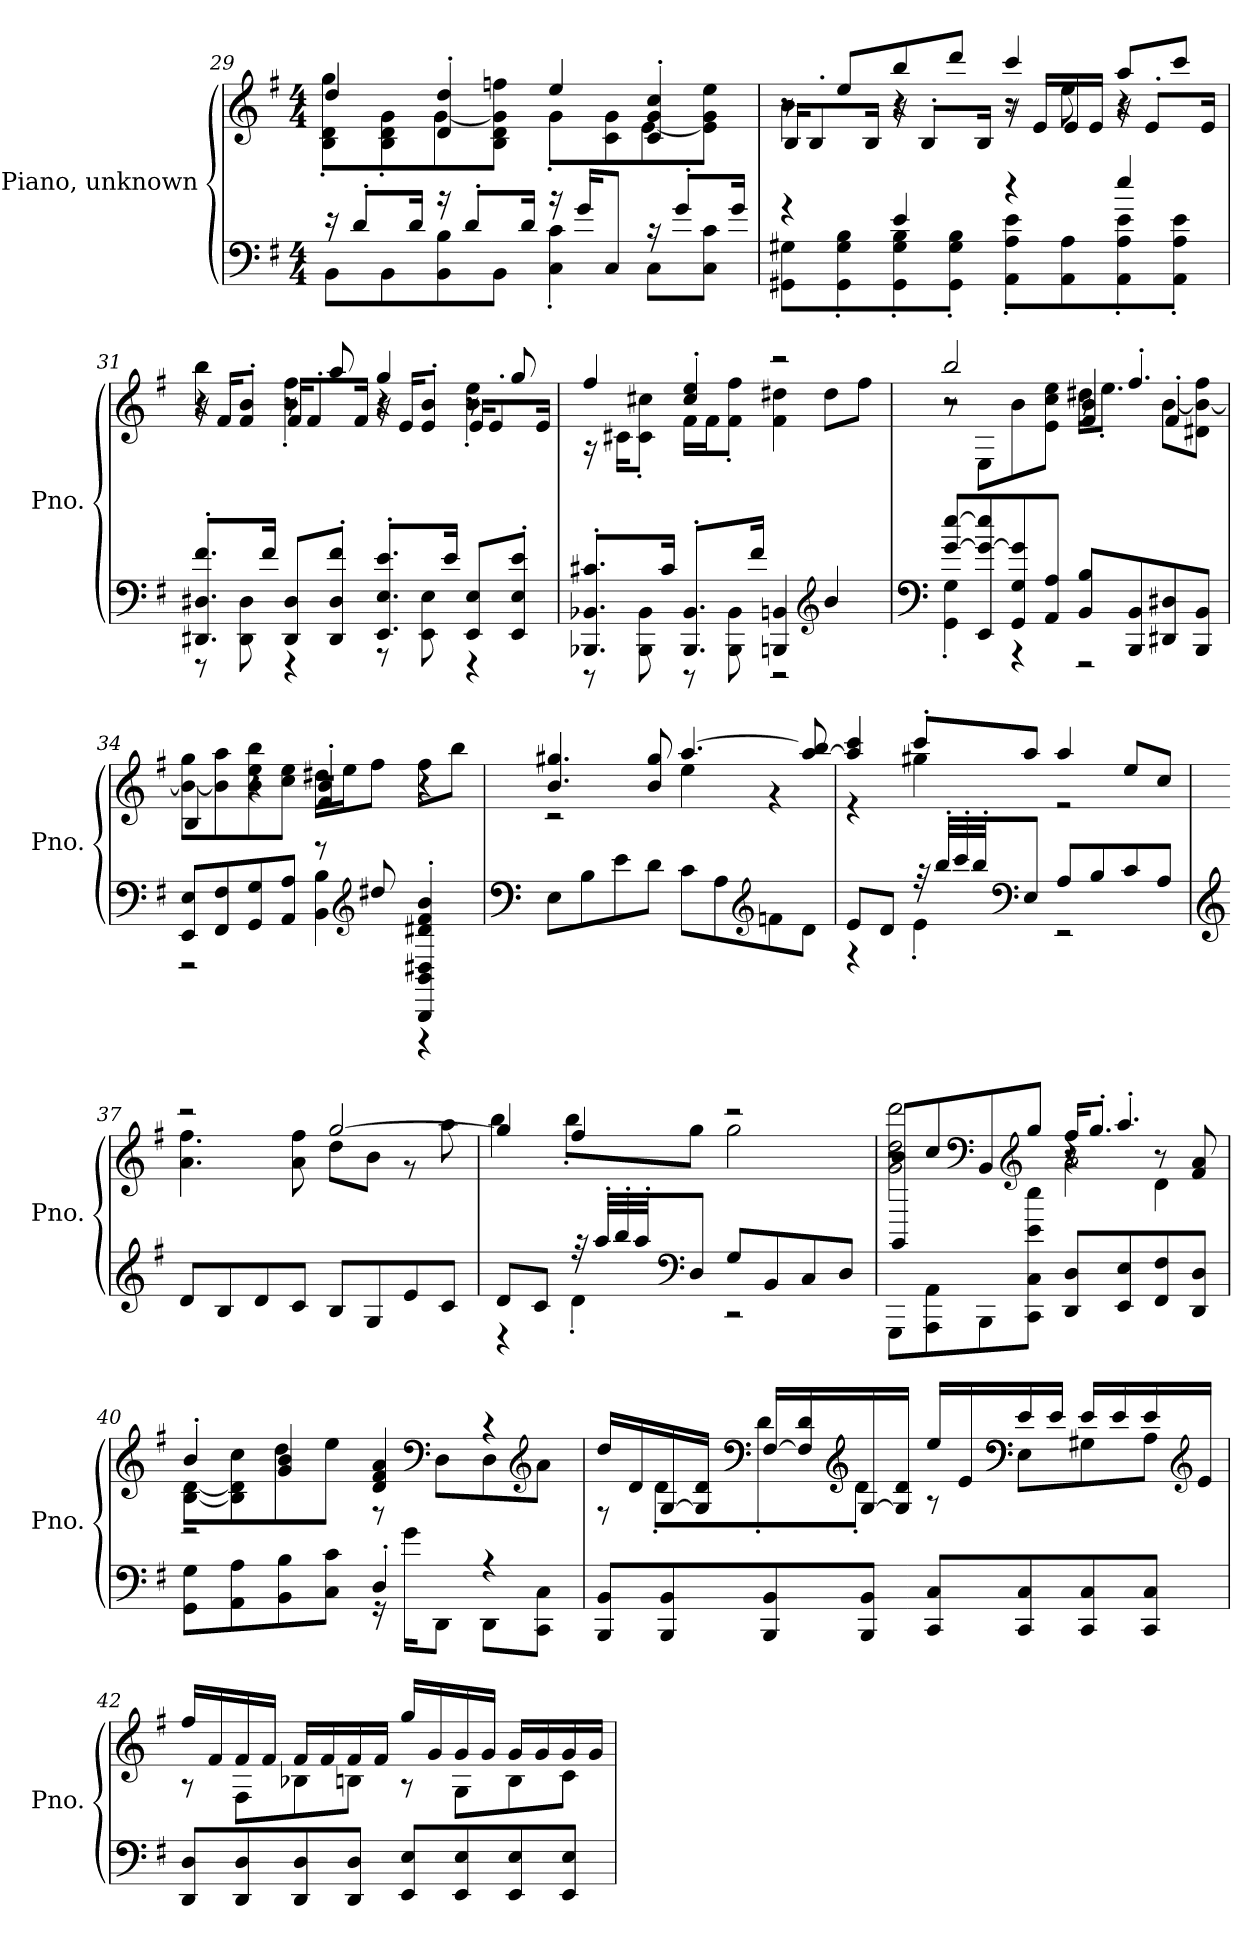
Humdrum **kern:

**kern	**kern
*part1	*part1
*staff2	*staff1
*I"Piano, unknown	*
*I'Pno.	*
*clefF4	*clefG2
*k[f#]	*k[f#]
*M4/4	*M4/4
=29	=29
*^	*^
16r	8BB\L	4dd/	8B\' 8d\' 8gg\'L
8d'/L	.	.	.
.	8BB\	.	8B\' 8d\' 8g\'
16d/Jk	.	.	.
16r	8BB\ 8B\	4d/' 4dd/'	[8g\
8d'/L	.	.	.
.	8BB\J	.	8B\ 8d\ 8g\] 8ffn\J
16d/Jk	.	.	.
16r	4C\' 4c\'	4ee/	8g'\L
16g/KL	.	.	.
8C/J	.	.	8c\ 8g\
16r	8C\L	4c/' 4g/' 4cc/'	[8e\
8g'/L	.	.	.
.	8C\ 8c\J	.	8e\] 8g\ 8ee\J
16g/Jk	.	.	.
!!LO:LB:g=z
=30	=30	=30	=30
*	*	*	*^
4r	8GG#X\ 8G#X\L	8r	4b\	16B/KL
.	.	.	.	8B'/
.	8GG#\' 8G#\' 8B\'	8ee/L	.	.
.	.	.	.	16B/Jk
4e/	8GG#\' 8G#\' 8B\'	8bb/	4r	16r
.	.	.	.	8B'/L
.	8GG#\' 8G#\' 8B\'J	8ddd/J	.	.
.	.	.	.	16B/Jk
4r	8AA\' 8A\' 8e\'L	4ccc/	8r	16r
.	.	.	.	16e/LL
.	8AA\ 8A\	.	8ee\	16e/
.	.	.	.	16e/JJ
4ee/	8AA\' 8A\' 8e\'	8aa/L	4r	16r
.	.	.	.	8e'/L
.	8AA\' 8A\' 8e\'J	8ccc/J	.	.
.	.	.	.	16e/Jk
=31	=31	=31	=31	=31
8.DD#X/' 8.D#X/' 8.f#/'L	8r	4r	4bb\	16r
.	.	.	.	16f#/KL
.	8DD#\ 8D#\	.	.	8f#/' 8b/'J
16f#/Jk	.	.	.	.
8DD#/ 8D#/L	4r	8r	4b\' 4ff#\'	16f#/KL
.	.	.	.	8f#'/
8DD#/' 8D#/' 8f#/'J	.	8aa/	.	.
.	.	.	.	16f#/Jk
8.EE/' 8.E/' 8.e/'L	8r	4gg/	4r	16r
.	.	.	.	16e/KL
.	8EE\ 8E\	.	.	8e/' 8b/'J
16e/Jk	.	.	.	.
8EE/ 8E/L	4r	8r	4b\' 4ee\'	16e/KL
.	.	.	.	8e'/
8EE/' 8E/' 8e/'J	.	8gg/	.	.
.	.	.	.	16e/Jk
*	*	*	*v	*v
!!LO:LB:g=z
=32	=32	=32	=32
8.BBB-X/' 8.BB-X/' 8.c#X/'L	8r	4ff#/	16r
.	.	.	16c#X\KL
.	8BBB-\ 8BB-\	.	8c#\' 8cc#X\'J
16c#/Jk	.	.	.
8.BBB-/' 8.BB-/'L	8r	4cc#/' 4ee/'	16f#\LL
.	.	.	16f#\J
.	8BBB-\ 8BB-\	.	8f#\' 8ff#\'J
16f#/Jk	.	.	.
4BBBn/ 4BBn/	2r	2r	4f#\ 4dd#X\
*clefG2	*	*	*
4b/	.	.	8dd#\L
.	.	.	8ff#\J
*	*	*v	*v
=33	=33	=33
*clefF4	*	*
*	*	*^
*	*	*	*^
[8g/ [8ee/L	4GG\' 4G\'	2r	8r	2bb/
8EE/ 8g/_ 8ee/]	.	.	8E\L	.
8GG/ 8G/ 8g/]	4r	.	8b\	.
8AA/ 8A/J	.	.	8e\ 8cc\ 8ee\J	.
8BB/ 8B/L	2r	8r	16dd#X\KL	4f#/ 4b/
.	.	.	8.ee'\J	.
8BBB/ 8BB/	.	4.ff#'/	.	.
8DD#X/ 8D#X/	.	.	[8b\L	4f#'/
8BBB/ 8BB/J	.	.	8d#X\ 8b\_ 8ff#\J	.
!!LO:LB:g=z	!!	!!
=34	=34	=34	=34	=34
8EE/ 8E/L	2r	1r	8b\_ 8gg\L	4B/
8FF#/ 8F#/	.	.	8b\] 8aa\	.
8GG/ 8G/	.	.	8b\ 8ee\ 8bb\	4r
8AA/ 8A/J	.	.	8cc\ 8ee\J	.
8r	4BB\ 4B\	.	16dd#X\LL	4f#/' 4b/'
.	.	.	16ee\J	.
*clefG2	*	*	*	*
8dd#X/	.	.	8ff#\J	.
4BBB/' 4BB/' 4D#X/' 4d#X/' 4f#/' 4b/'	4r	.	8ff#\L	4r
.	.	.	8bb\J	.
*v	*v	*	*	*
*	*v	*v	*v
=35	=35
*clefF4	*
*	*^
8E\L	4.b/ 4.gg#X/	2r
8B\	.	.
8e\	.	.
8d\J	8b/ 8gg#/	.
8c\L	[4.aa/	4ee\
8A\	.	.
*clefG2	*	*
8fn\	.	4r
8d\J	8aa/_ 8bb/	.
=36	=36	=36
*^	*	*
8e/L	4r	4aa/] 4ccc/	4r
8d/J	.	.	.
32r	4e'\	8ccc'/L	4gg#X\
32bb'/LLL	.	.	.
32ccc'/	.	.	.
32bb'/JJ	.	.	.
*clefF4	*	*	*
8E/J	.	8aa/J	.
8A/L	2r	4aa/	2r
8B/	.	.	.
8c/	.	8ee/L	.
8A/J	.	8cc/J	.
*v	*v	*	*
!!LO:LB:g=z	!!
=37	=37	=37
*clefG2	*	*
8d/L	2r	4.a\ 4.ff#\
8B/	.	.
8d/	.	.
8c/J	.	8a\ 8ff#\
8B/L	[2gg/	8dd\L
8G/	.	8b\J
8e/	.	8r
8c/J	.	8aa\
=38	=38	=38
*^	*	*
8d/L	4r	4gg/]	4bb\
8c/J	.	.	.
32r	4d'\	4ff#/	8bb'\L
32aa'/LLL	.	.	.
32bb'/	.	.	.
32aa'/JJ	.	.	.
*clefF4	*	*	*
8D/J	.	.	8gg\J
8G/L	2r	2r	2gg\
8BB/	.	.	.
8C/	.	.	.
8D/J	.	.	.
*v	*v	*	*
=39	=39	=39
*	*^	*^
8GGG\L	2r	2g\ 2dd\ 2ddd\	8GG/ 8b/L	2r
8AAA\ 8AA\	.	.	8cc/	.
*	*clefF4	*	*	*
8BBB\	.	.	8BB/	.
*	*clefG2	*	*	*
8CC\ 8C\ 8e\ 8ee\J	.	.	8gg/J	.
8DD/ 8D/L	8r	2a\	16ff#/KL	4r
.	.	.	8.gg'/J	.
8EE/ 8E/	4.aa'/	.	.	.
8FF#/ 8F#/	.	.	8r	4d\
8DD/ 8D/J	.	.	8f#/ 8a/	.
*	*	*v	*v	*v
!!LO:LB:g=z
=40	=40	=40
*^	*	*
2r	8GG\ 8G\L	4b'/	[8B\ [8d\L
.	8AA\ 8A\	.	8B\] 8d\] 8cc\
.	8BB\ 8B\	4g/ 4b/	8dd\
.	8C\ 8c\J	.	8ee\J
4D'/	16r	4d/ 4f#/ 4a/	8r
.	16g\KL	.	.
*	*	*clefF4	*
.	8DD\J	.	8D\L
4r	8DD\L	4r	8D\
*	*	*clefG2	*
.	8CC\ 8C\J	.	8a\J
*v	*v	*	*
=41	=41	=41
8BBB/ 8BB/L	16dd/LL	8r
.	16d/	.
8BBB/ 8BB/	[16G/	8d'\L
.	16G/] 16d/JJ	.
*	*clefF4	*
8BBB/ 8BB/	[16F#/LL	8d'\
.	16F#/] 16d/	.
*	*clefG2	*
8BBB/ 8BB/J	[16G/	8d'\J
.	16G/] 16d/JJ	.
8CC/ 8C/L	16ee/LL	8r
.	16e/	.
*	*clefF4	*
8CC/ 8C/	16e/	8E\L
.	16e/JJ	.
8CC/ 8C/	16e/LL	8G#X\
.	16e/	.
8CC/ 8C/J	16e/	8A\J
*	*clefG2	*
.	16e/JJ	.
!!LO:PB:g=z	!!
=42	=42	=42
8DD/ 8D/L	16ff#/LL	8r
.	16f#/	.
8DD/ 8D/	16f#/	8F#\L
.	16f#/JJ	.
8DD/ 8D/	16f#/LL	8B-X\
.	16f#/	.
8DD/ 8D/J	16f#/	8Bn\J
.	16f#/JJ	.
8EE/ 8E/L	16gg/LL	8r
.	16g/	.
8EE/ 8E/	16g/	8G\L
.	16g/JJ	.
8EE/ 8E/	16g/LL	8B\
.	16g/	.
8EE/ 8E/J	16g/	8c\J
.	16g/JJ	.
*	*v	*v
=	=
*-	*-
